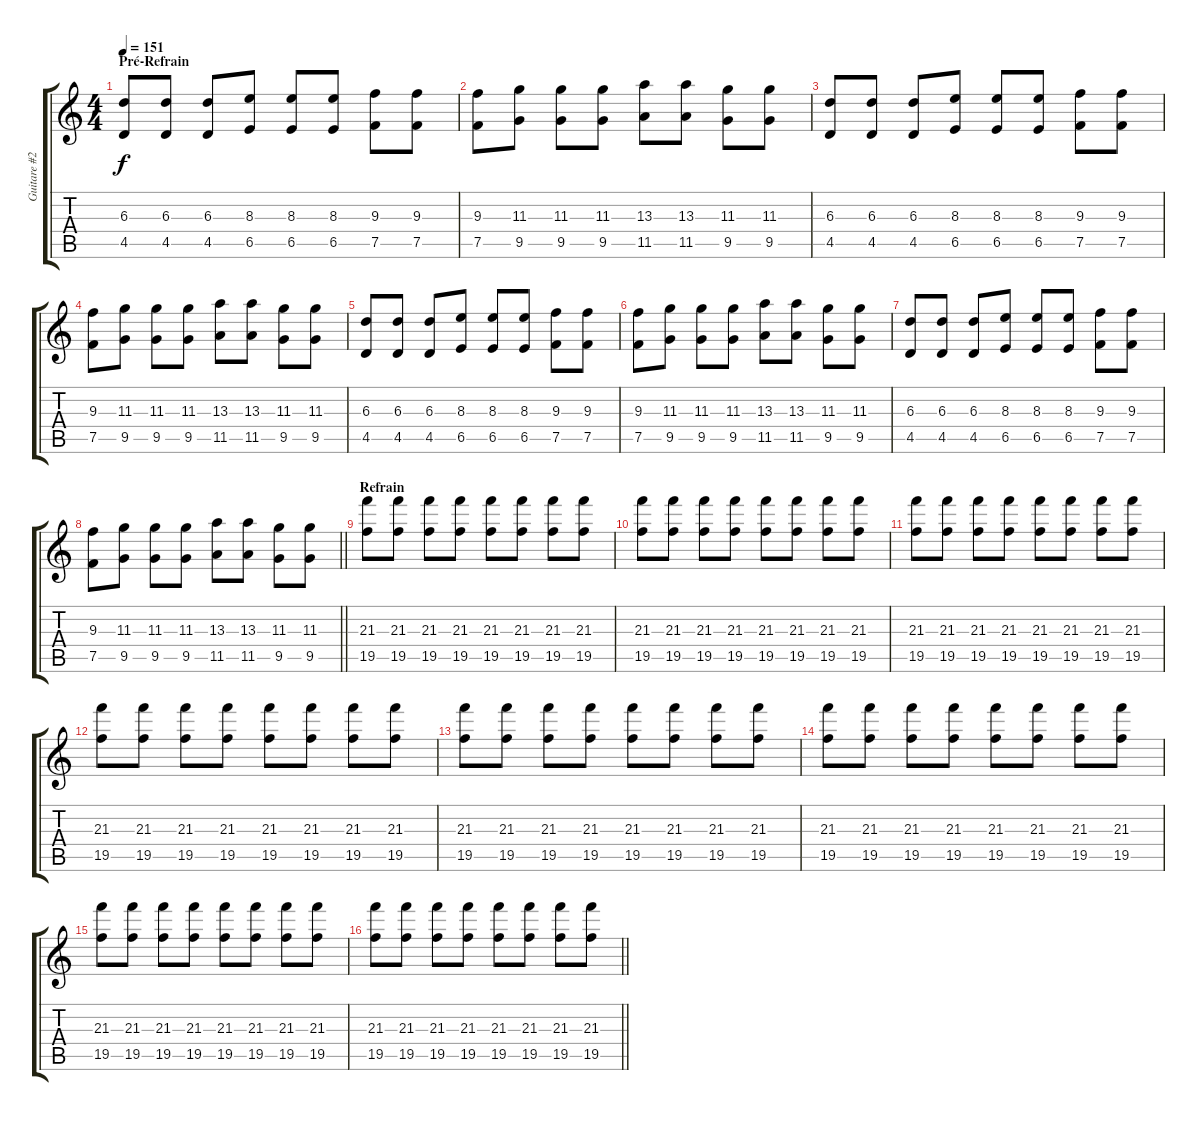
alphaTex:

\track ("Guitare #2 S.Olsdal" "Guitare #2") {instrument overdrivenguitar}
\staff {score tabs}
\tuning (C4 C4 Ab3 Eb3 Bb2 F2) {hide}
\ts (4 4)
\section ("" "Pré-Refrain")
\tempo 151
\clef g2
\ks c
(6.3 4.5).8{dy f volume 13} (6.3 4.5).8 (6.3 4.5).8 (8.3 6.5).8 (8.3 6.5).8 (8.3 6.5).8 (9.3 7.5).8 (9.3 7.5).8 |
(9.3 7.5).8 (11.3 9.5).8 (11.3 9.5).8 (11.3 9.5).8 (13.3 11.5).8 (13.3 11.5).8 (11.3 9.5).8 (11.3 9.5).8 |
(6.3 4.5).8 (6.3 4.5).8 (6.3 4.5).8 (8.3 6.5).8 (8.3 6.5).8 (8.3 6.5).8 (9.3 7.5).8 (9.3 7.5).8 |
(9.3 7.5).8 (11.3 9.5).8 (11.3 9.5).8 (11.3 9.5).8 (13.3 11.5).8 (13.3 11.5).8 (11.3 9.5).8 (11.3 9.5).8 |
(6.3 4.5).8{volume 13} (6.3 4.5).8 (6.3 4.5).8 (8.3 6.5).8 (8.3 6.5).8 (8.3 6.5).8 (9.3 7.5).8 (9.3 7.5).8 |
(9.3 7.5).8 (11.3 9.5).8 (11.3 9.5).8 (11.3 9.5).8 (13.3 11.5).8 (13.3 11.5).8 (11.3 9.5).8 (11.3 9.5).8 |
(6.3 4.5).8 (6.3 4.5).8 (6.3 4.5).8 (8.3 6.5).8 (8.3 6.5).8 (8.3 6.5).8 (9.3 7.5).8 (9.3 7.5).8 |
\barLineRight lightlight
(9.3 7.5).8 (11.3 9.5).8 (11.3 9.5).8 (11.3 9.5).8 (13.3 11.5).8 (13.3 11.5).8 (11.3 9.5).8 (11.3 9.5).8 |
\section ("" "Refrain")
(21.3 19.5).8 (21.3 19.5).8 (21.3 19.5).8 (21.3 19.5).8 (21.3 19.5).8 (21.3 19.5).8 (21.3 19.5).8 (21.3 19.5).8 |
(21.3 19.5).8 (21.3 19.5).8 (21.3 19.5).8 (21.3 19.5).8 (21.3 19.5).8 (21.3 19.5).8 (21.3 19.5).8 (21.3 19.5).8 |
(21.3 19.5).8 (21.3 19.5).8 (21.3 19.5).8 (21.3 19.5).8 (21.3 19.5).8 (21.3 19.5).8 (21.3 19.5).8 (21.3 19.5).8 |
(21.3 19.5).8 (21.3 19.5).8 (21.3 19.5).8 (21.3 19.5).8 (21.3 19.5).8 (21.3 19.5).8 (21.3 19.5).8 (21.3 19.5).8 |
(21.3 19.5).8 (21.3 19.5).8 (21.3 19.5).8 (21.3 19.5).8 (21.3 19.5).8 (21.3 19.5).8 (21.3 19.5).8 (21.3 19.5).8 |
(21.3 19.5).8 (21.3 19.5).8 (21.3 19.5).8 (21.3 19.5).8 (21.3 19.5).8 (21.3 19.5).8 (21.3 19.5).8 (21.3 19.5).8 |
(21.3 19.5).8 (21.3 19.5).8 (21.3 19.5).8 (21.3 19.5).8 (21.3 19.5).8 (21.3 19.5).8 (21.3 19.5).8 (21.3 19.5).8 |
\barLineRight lightlight
(21.3 19.5).8 (21.3 19.5).8 (21.3 19.5).8 (21.3 19.5).8 (21.3 19.5).8 (21.3 19.5).8 (21.3 19.5).8 (21.3 19.5).8
